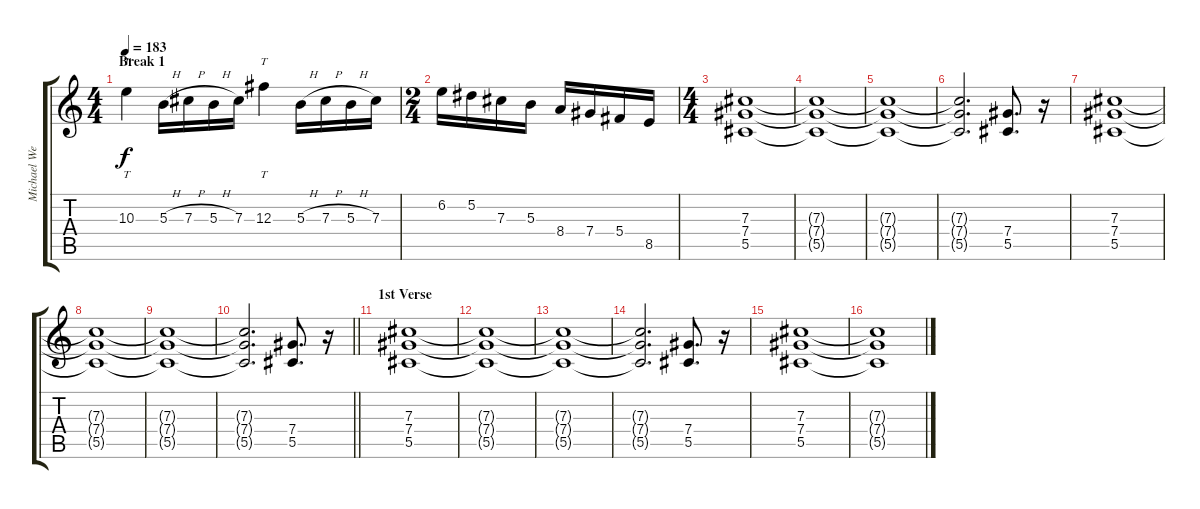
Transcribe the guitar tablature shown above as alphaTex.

\track ("Michael Weikath" "Michael We") {instrument distortionguitar}
\staff {score tabs}
\tuning (Eb4 Bb3 Gb3 Db3 Ab2 Db2) {hide}
\ts (4 4)
\section ("" "Break 1")
\tempo 183
\clef g2
\ks c
10.3.4{tt dy f} 5.3{h}.16 7.3{h}.16 5.3{h}.16 7.3.16 12.3.4{tt} 5.3{h}.16 7.3{h}.16 5.3{h}.16 7.3.16 |
\ts (2 4)
6.2.16 5.2.16 7.3.16 5.3.16 8.4.16 7.4.16 5.4.16 8.5.16 |
\ts (4 4)
(7.3 7.4 5.5).1 |
(7.3{t} 7.4{t} 5.5{t}).1{volume 4} |
(7.3{t} 7.4{t} 5.5{t}).1 |
(7.3{t} 7.4{t} 5.5{t}).2{d} (7.4 5.5).8{d volume 14} r.16 |
(7.3 7.4 5.5).1 |
(7.3{t} 7.4{t} 5.5{t}).1{volume 4} |
(7.3{t} 7.4{t} 5.5{t}).1 |
\barLineRight lightlight
(7.3{t} 7.4{t} 5.5{t}).2{d} (7.4 5.5).8{d volume 14} r.16 |
\section ("" "1st Verse")
(7.3 7.4 5.5).1 |
(7.3{t} 7.4{t} 5.5{t}).1{volume 4} |
(7.3{t} 7.4{t} 5.5{t}).1 |
(7.3{t} 7.4{t} 5.5{t}).2{d} (7.4 5.5).8{d volume 14} r.16 |
(7.3 7.4 5.5).1 |
(7.3{t} 7.4{t} 5.5{t}).1{volume 4}
